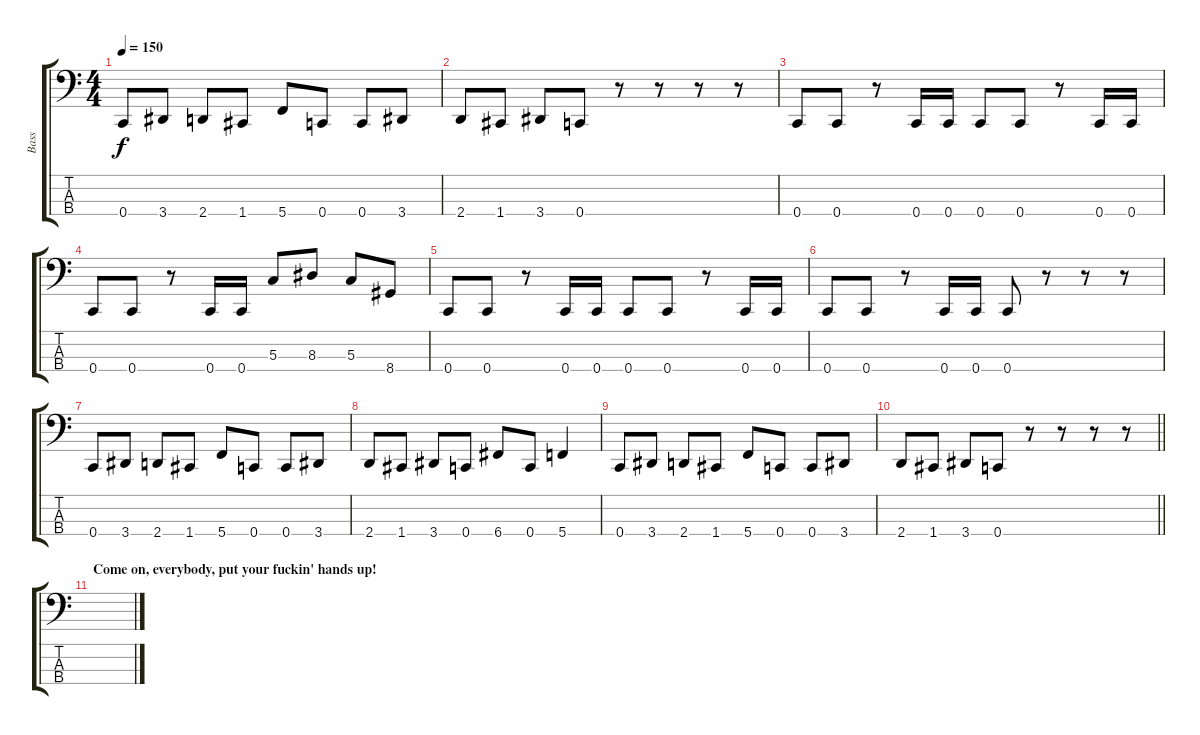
\track ("Bass" "Bass") {instrument electricbasspick}
\staff {score tabs}
\tuning (F2 C2 G1 C1) {hide}
\ts (4 4)
\tempo 150
\clef f4
\ks c
0.4.8{dy f} 3.4.8 2.4.8 1.4.8 5.4.8 0.4.8 0.4.8 3.4.8 |
2.4.8 1.4.8 3.4.8 0.4.8 r.8 r.8 r.8 r.8 |
0.4.8 0.4.8 r.8 0.4.16 0.4.16 0.4.8 0.4.8 r.8 0.4.16 0.4.16 |
0.4.8 0.4.8 r.8 0.4.16 0.4.16 5.3.8 8.3.8 5.3.8 8.4.8 |
0.4.8 0.4.8 r.8 0.4.16 0.4.16 0.4.8 0.4.8 r.8 0.4.16 0.4.16 |
0.4.8 0.4.8 r.8 0.4.16 0.4.16 0.4.8 r.8 r.8 r.8 |
0.4.8 3.4.8 2.4.8 1.4.8 5.4.8 0.4.8 0.4.8 3.4.8 |
2.4.8 1.4.8 3.4.8 0.4.8 6.4.8 0.4.8 5.4.4 |
0.4.8 3.4.8 2.4.8 1.4.8 5.4.8 0.4.8 0.4.8 3.4.8 |
\barLineRight lightlight
2.4.8 1.4.8 3.4.8 0.4.8 r.8 r.8 r.8 r.8 |
\section ("" "Come on, everybody, put your fuckin' hands up!")
